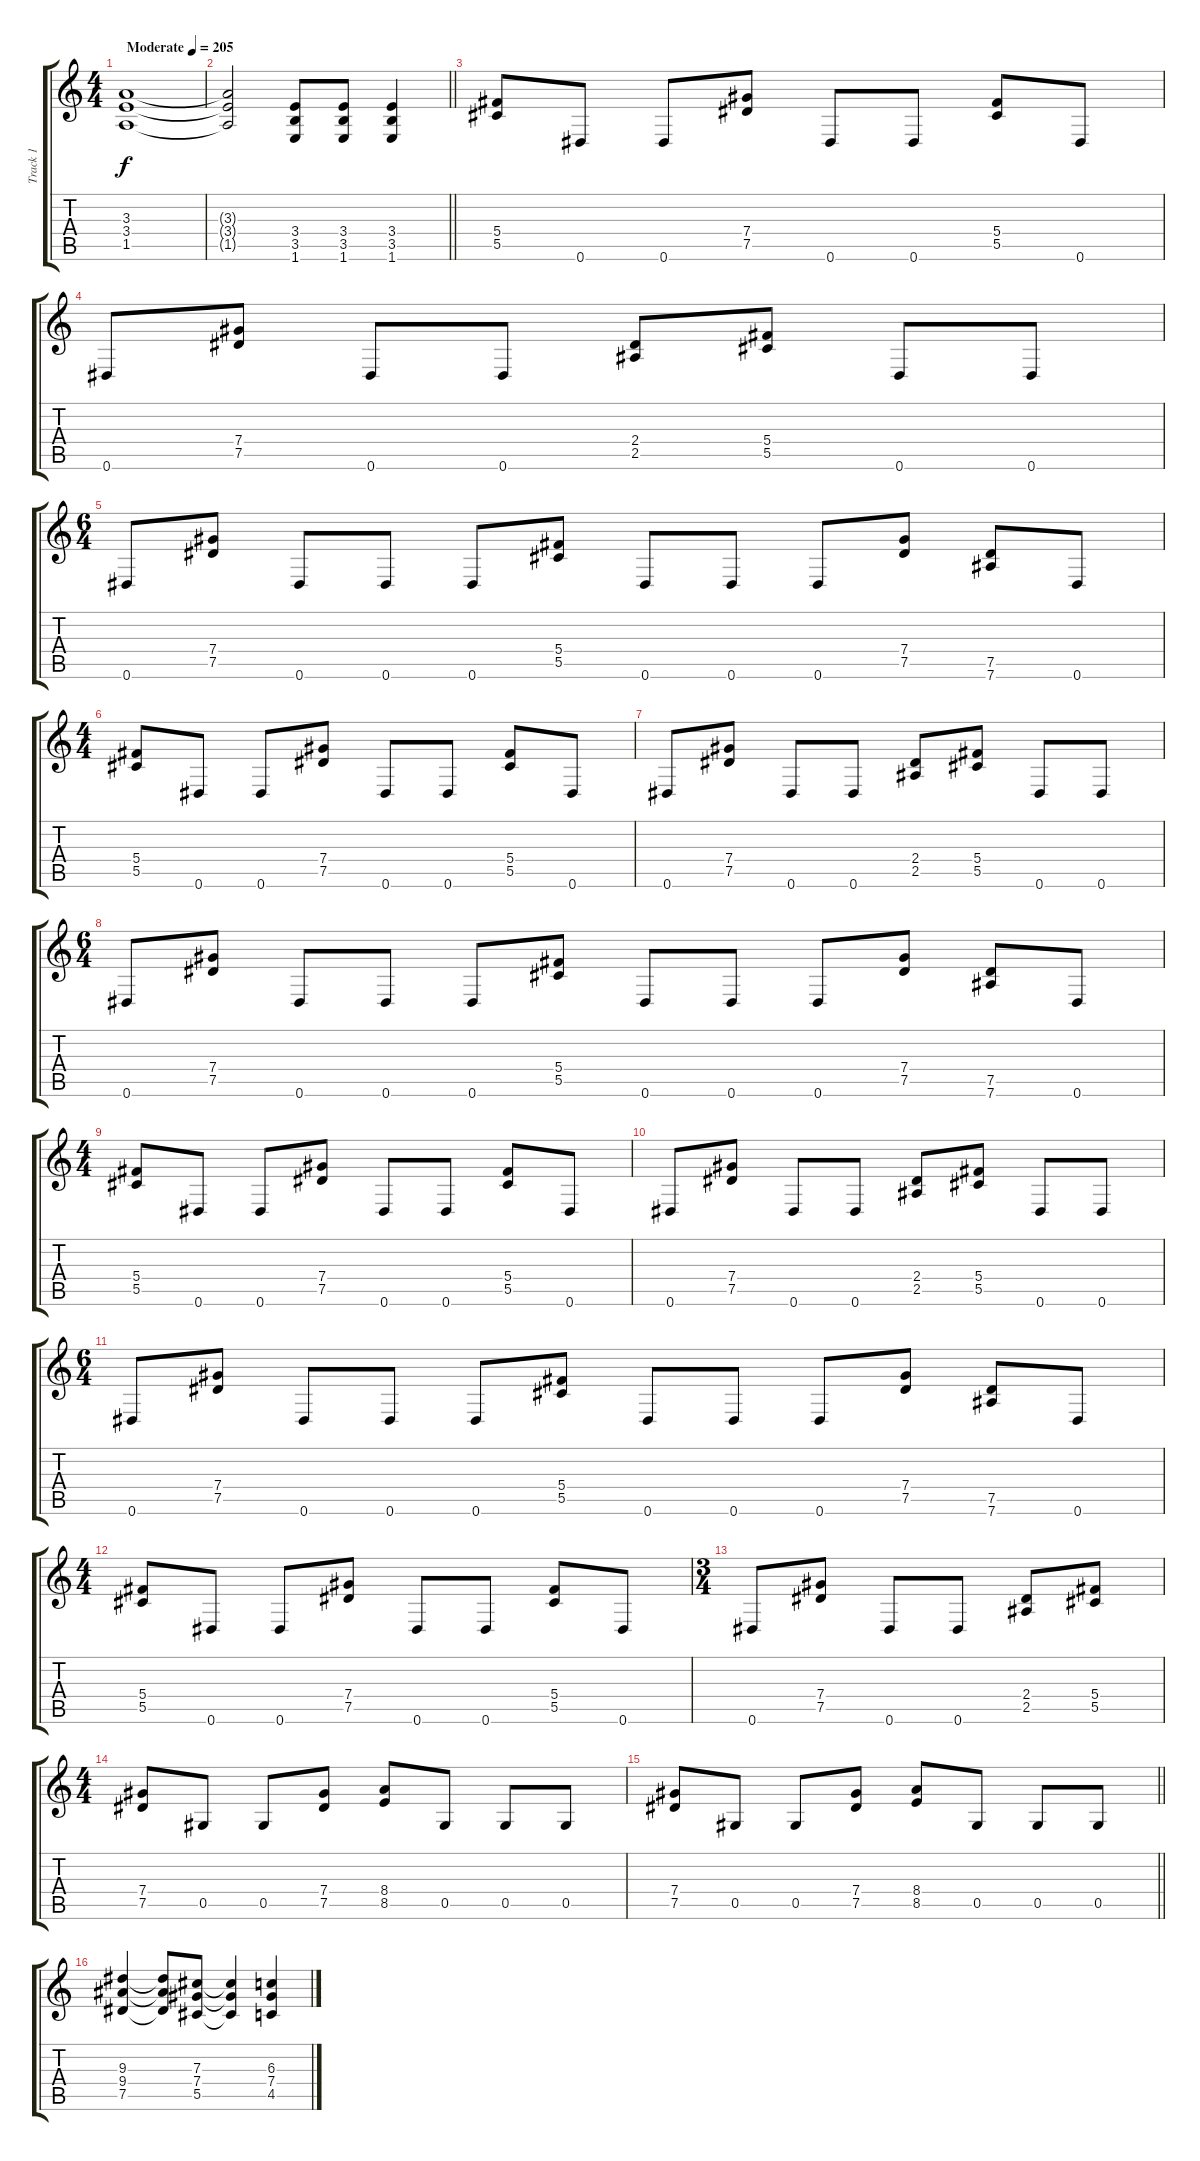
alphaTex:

\track ("Track 1" "Track 1") {instrument distortionguitar}
\staff {score tabs}
\tuning (Eb4 Bb3 Gb3 Db3 Ab2 Eb2) {hide}
\ts (4 4)
\tempo (205 "Moderate")
\clef g2
\ks c
(3.3 3.4 1.5).1{dy f instrument distortionguitar} |
\barLineRight lightlight
(3.3{t} 3.4{t} 1.5{t}).2 (3.4 3.5 1.6).8 (3.4 3.5 1.6).8 (3.4 3.5 1.6).4 |
(5.4 5.5).8 0.6.8 0.6.8 (7.4 7.5).8 0.6.8 0.6.8 (5.4 5.5).8 0.6.8 |
0.6.8 (7.4 7.5).8 0.6.8 0.6.8 (2.4 2.5).8 (5.4 5.5).8 0.6.8 0.6.8 |
\ts (6 4)
0.6.8 (7.4 7.5).8 0.6.8 0.6.8 0.6.8 (5.4 5.5).8 0.6.8 0.6.8 0.6.8 (7.4 7.5).8 (7.5 7.6).8 0.6.8 |
\ts (4 4)
(5.4 5.5).8 0.6.8 0.6.8 (7.4 7.5).8 0.6.8 0.6.8 (5.4 5.5).8 0.6.8 |
0.6.8 (7.4 7.5).8 0.6.8 0.6.8 (2.4 2.5).8 (5.4 5.5).8 0.6.8 0.6.8 |
\ts (6 4)
0.6.8 (7.4 7.5).8 0.6.8 0.6.8 0.6.8 (5.4 5.5).8 0.6.8 0.6.8 0.6.8 (7.4 7.5).8 (7.5 7.6).8 0.6.8 |
\ts (4 4)
(5.4 5.5).8 0.6.8 0.6.8 (7.4 7.5).8 0.6.8 0.6.8 (5.4 5.5).8 0.6.8 |
0.6.8 (7.4 7.5).8 0.6.8 0.6.8 (2.4 2.5).8 (5.4 5.5).8 0.6.8 0.6.8 |
\ts (6 4)
0.6.8 (7.4 7.5).8 0.6.8 0.6.8 0.6.8 (5.4 5.5).8 0.6.8 0.6.8 0.6.8 (7.4 7.5).8 (7.5 7.6).8 0.6.8 |
\ts (4 4)
(5.4 5.5).8 0.6.8 0.6.8 (7.4 7.5).8 0.6.8 0.6.8 (5.4 5.5).8 0.6.8 |
\ts (3 4)
0.6.8 (7.4 7.5).8 0.6.8 0.6.8 (2.4 2.5).8 (5.4 5.5).8 |
\ts (4 4)
(7.4 7.5).8 0.5.8 0.5.8 (7.4 7.5).8 (8.4 8.5).8 0.5.8 0.5.8 0.5.8 |
\barLineRight lightlight
(7.4 7.5).8 0.5.8 0.5.8 (7.4 7.5).8 (8.4 8.5).8 0.5.8 0.5.8 0.5.8 |
(9.3 9.4 7.5).4 (9.3{t} 9.4{t} 7.5{t}).8 (7.3 7.4 5.5).8 (7.3{t} 7.4{t} 5.5{t}).4 (6.3 7.4 4.5).4
